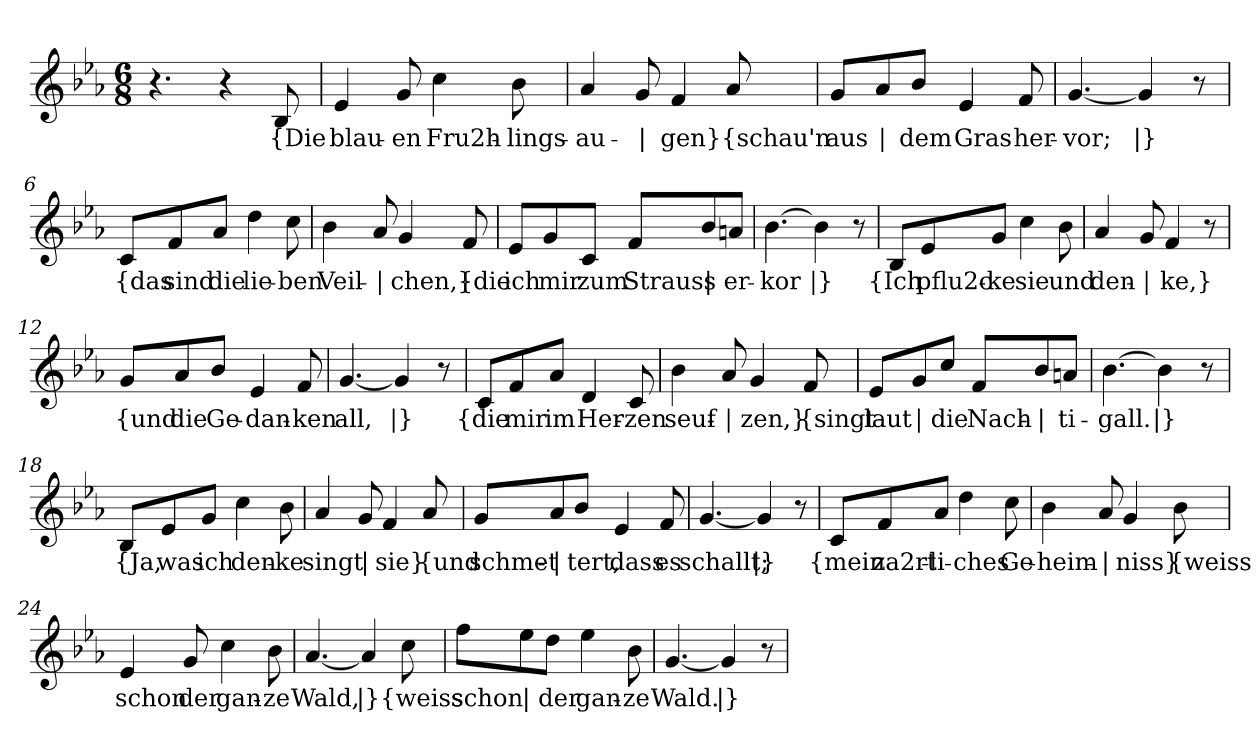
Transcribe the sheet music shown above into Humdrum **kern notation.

**kern	**text
*part1	*part1
*staff1	*staff1
*clefG2	*
*k[b-e-a-]	*
*M6/8	*
=1	=1
4.r	.
4r	.
!	!LO:LY:b
8B-/	{Die
=2	=2
!	!LO:LY:b
4e-/	blau-
!	!LO:LY:b
8g/	-en
!	!LO:LY:b
4cc\	Fru2h-
!	!LO:LY:b
8b-\	-lings-
=3	=3
!	!LO:LY:b
4a-/	-au-
!	!LO:LY:b
8g/	|
!	!LO:LY:b
4f/	-gen}
!	!LO:LY:b
8a-/	{schau'n
=4	=4
!	!LO:LY:b
8g/L	aus
!	!LO:LY:b
8a-/	|
!	!LO:LY:b
8b-/J	dem
!	!LO:LY:b
4e-/	Gras
!	!LO:LY:b
8f/	her-
=5	=5
!	!LO:LY:b
[4.g/	-vor;
!	!LO:LY:b
4g/]	|}
8r	.
!!LO:LB:g=z
=6	=6
!	!LO:LY:b
8c/L	{das
!	!LO:LY:b
8f/	sind
!	!LO:LY:b
8a-/J	die
!	!LO:LY:b
4dd\	lie-
!	!LO:LY:b
8cc\	-ben
=7	=7
!	!LO:LY:b
4b-\	Veil-
!	!LO:LY:b
8a-/	|
!	!LO:LY:b
4g/	-chen,}
!	!LO:LY:b
8f/	{die
=8	=8
!	!LO:LY:b
8e-/L	ich
!	!LO:LY:b
8g/	mir
!	!LO:LY:b
8c/J	zum
!	!LO:LY:b
8f/L	Strauss
!	!LO:LY:b
8b-/	|
!	!LO:LY:b
8an/J	er-
=9	=9
!	!LO:LY:b
[4.b-\	-kor
!	!LO:LY:b
4b-\]	|}
8r	.
!!LO:LB:g=z
=10	=10
!	!LO:LY:b
8B-/L	{Ich
!	!LO:LY:b
8e-/	pflu2c-
!	!LO:LY:b
8g/J	-ke
!	!LO:LY:b
4cc\	sie
!	!LO:LY:b
8b-\	und
=11	=11
!	!LO:LY:b
4a-/	den-
!	!LO:LY:b
8g/	|
!	!LO:LY:b
4f/	-ke,}
8r	.
=12	=12
!	!LO:LY:b
8g/L	{und
!	!LO:LY:b
8a-/	die
!	!LO:LY:b
8b-/J	Ge-
!	!LO:LY:b
4e-/	-dan-
!	!LO:LY:b
8f/	-ken
=13	=13
!	!LO:LY:b
[4.g/	all,
!	!LO:LY:b
4g/]	|}
8r	.
=14	=14
!	!LO:LY:b
8c/L	{die
!	!LO:LY:b
8f/	mir
!	!LO:LY:b
8a-/J	im
!	!LO:LY:b
4d/	Her-
!	!LO:LY:b
8c/	-zen
!!LO:LB:g=z
=15	=15
!	!LO:LY:b
4b-\	seuf-
!	!LO:LY:b
8a-/	|
!	!LO:LY:b
4g/	-zen,}
!	!LO:LY:b
8f/	{singt
=16	=16
!	!LO:LY:b
8e-/L	laut
!	!LO:LY:b
8g/	|
!	!LO:LY:b
8cc/J	die
!	!LO:LY:b
8f/L	Nach-
!	!LO:LY:b
8b-/	|
!	!LO:LY:b
8an/J	-ti-
=17	=17
!	!LO:LY:b
[4.b-\	-gall.
!	!LO:LY:b
4b-\]	|}
8r	.
=18	=18
!	!LO:LY:b
8B-/L	{Ja,
!	!LO:LY:b
8e-/	was
!	!LO:LY:b
8g/J	ich
!	!LO:LY:b
4cc\	den-
!	!LO:LY:b
8b-\	-ke
=19	=19
!	!LO:LY:b
4a-/	singt
!	!LO:LY:b
8g/	|
!	!LO:LY:b
4f/	sie}
!	!LO:LY:b
8a-/	{und
!!LO:LB:g=z
=20	=20
!	!LO:LY:b
8g/L	schmet-
!	!LO:LY:b
8a-/	|
!	!LO:LY:b
8b-/J	-tert,
!	!LO:LY:b
4e-/	dass
!	!LO:LY:b
8f/	es
=21	=21
!	!LO:LY:b
[4.g/	schallt;
!	!LO:LY:b
4g/]	|}
8r	.
=22	=22
!	!LO:LY:b
8c/L	{mein
!	!LO:LY:b
8f/	za2rt-
!	!LO:LY:b
8a-/J	-li-
!	!LO:LY:b
4dd\	-ches
!	!LO:LY:b
8cc\	Ge-
=23	=23
!	!LO:LY:b
4b-\	heim-
!	!LO:LY:b
8a-/	|
!	!LO:LY:b
4g/	niss}
!	!LO:LY:b
8b-\	{weiss
=24	=24
!	!LO:LY:b
4e-/	schon
!	!LO:LY:b
8g/	der
!	!LO:LY:b
4cc\	gan-
!	!LO:LY:b
8b-\	-ze
!!LO:LB:g=z
=25	=25
!	!LO:LY:b
[4.a-/	Wald,
!	!LO:LY:b
4a-/]	|}
!	!LO:LY:b
8cc\	{weiss
=26	=26
!	!LO:LY:b
8ff\L	schon
!	!LO:LY:b
8ee-\	|
!	!LO:LY:b
8dd\J	der
!	!LO:LY:b
4ee-\	gan-
!	!LO:LY:b
8b-\	-ze
=27	=27
!	!LO:LY:b
[4.g/	Wald.
!	!LO:LY:b
4g/]	|}
8r	.
=	=
*-	*-
